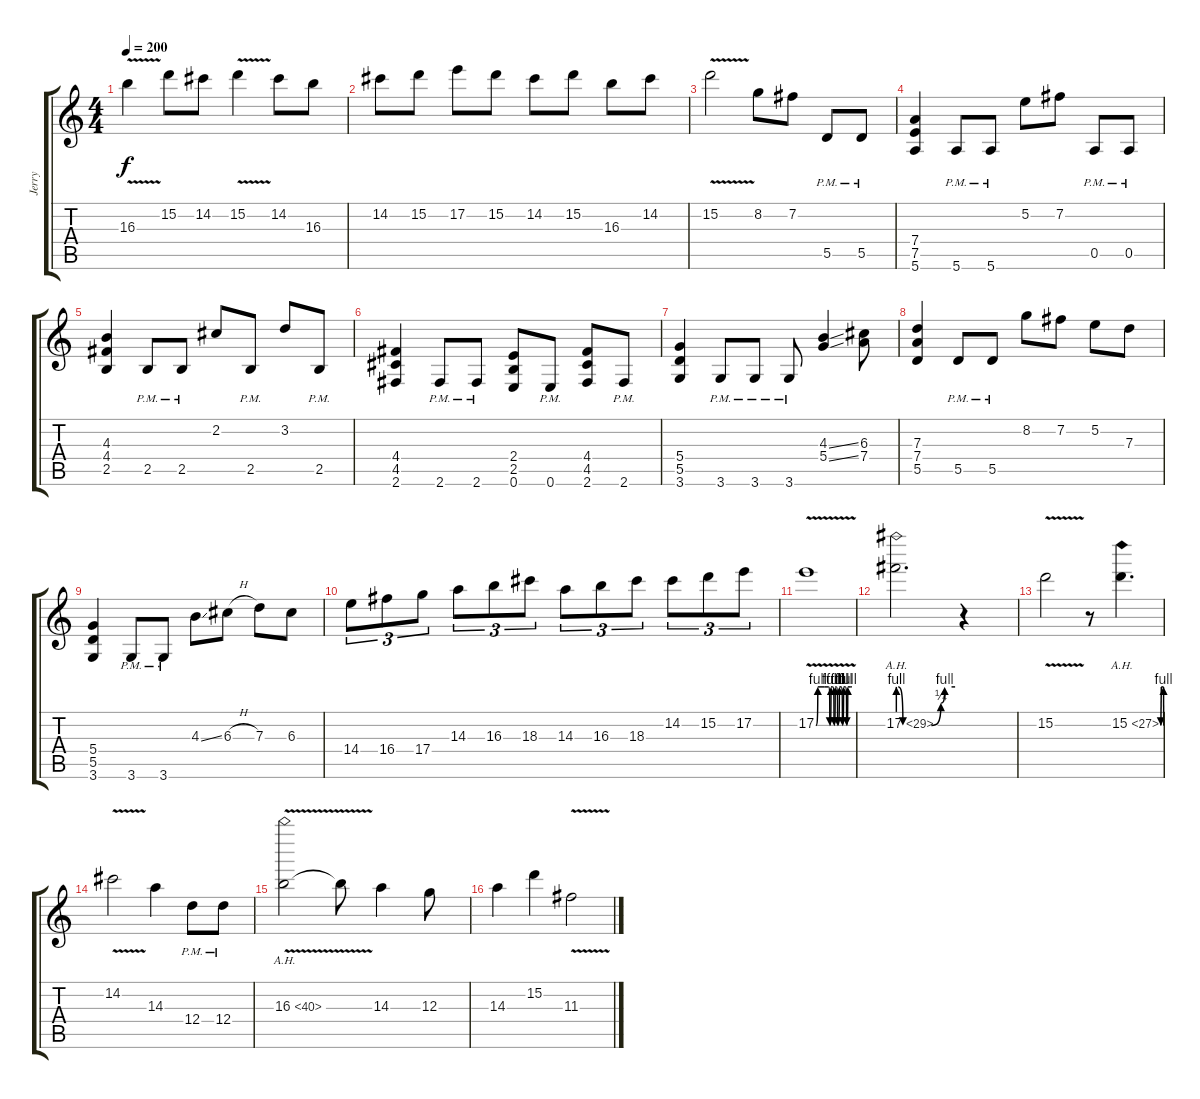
\track ("Jerry" "Jerry") {instrument distortionguitar}
\staff {score tabs}
\tuning (E4 B3 G3 D3 A2 E2) {hide}
\ts (4 4)
\tempo 200
\clef g2
\ks c
16.3{v}.4{dy f} 15.2.8 14.2.8 15.2{v}.4 14.2.8 16.3.8 |
14.2.8 15.2.8 17.2.8 15.2.8 14.2.8 15.2.8 16.3.8 14.2.8 |
15.2{v}.2 8.2.8 7.2.8 5.5{pm}.8 5.5{pm}.8 |
(7.4 7.5 5.6).4 5.6{pm}.8 5.6{pm}.8 5.2.8 7.2.8 0.5{pm}.8 0.5{pm}.8 |
(4.3 4.4 2.5).4 2.5{pm}.8 2.5{pm}.8 2.2.8 2.5{pm}.8 3.2.8 2.5{pm}.8 |
(4.4 4.5 2.6).4 2.6{pm}.8 2.6{pm}.8 (2.4 2.5 0.6).8 0.6{pm}.8 (4.4 4.5 2.6).8 2.6{pm}.8 |
(5.4 5.5 3.6).4 3.6{pm}.8 3.6{pm}.8 3.6{pm}.8 (4.3{ss} 5.4{ss}).4 (6.3 7.4).8 |
(7.3 7.4 5.5).4 5.5{pm}.8 5.5{pm}.8 8.2.8 7.2.8 5.2.8 7.3.8 |
(5.4 5.5 3.6).4 3.6{pm}.8 3.6{pm}.8 4.3{ss}.8 6.3{h}.8 7.3.8 6.3.8 |
14.4.8{tu (3 2)} 16.4.8{tu (3 2)} 17.4.8{tu (3 2)} 14.3.8{tu (3 2)} 16.3.8{tu (3 2)} 18.3.8{tu (3 2)} 14.3.8{tu (3 2)} 16.3.8{tu (3 2)} 18.3.8{tu (3 2)} 14.2.8{tu (3 2)} 15.2.8{tu (3 2)} 17.2.8{tu (3 2)} |
17.2{be (custom 0 0 3 4 14 4 21 4 23 0 25 4 28 4 30 0 32 4 34 4 36 0 39 4 42 4 44 0 46 4 49 4 51 0 53 4 58 4 60 4) v}.1 |
17.2{be (custom 0 4 5 0 35 0 45 1 49 4 60 4) ah 12}.2{d} r.4 |
15.2{v}.2 r.8 15.2{be (custom 0 0 2 4 34 4 40 0 60 0) ah 12}.4{d} |
14.2{v}.2 14.3.4 12.4{pm}.8 12.4{pm}.8 |
16.3{ah 24 v}.2 16.3{t}.8 14.3.4 12.3.8 |
14.3.4 15.2.4 11.3{v}.2
